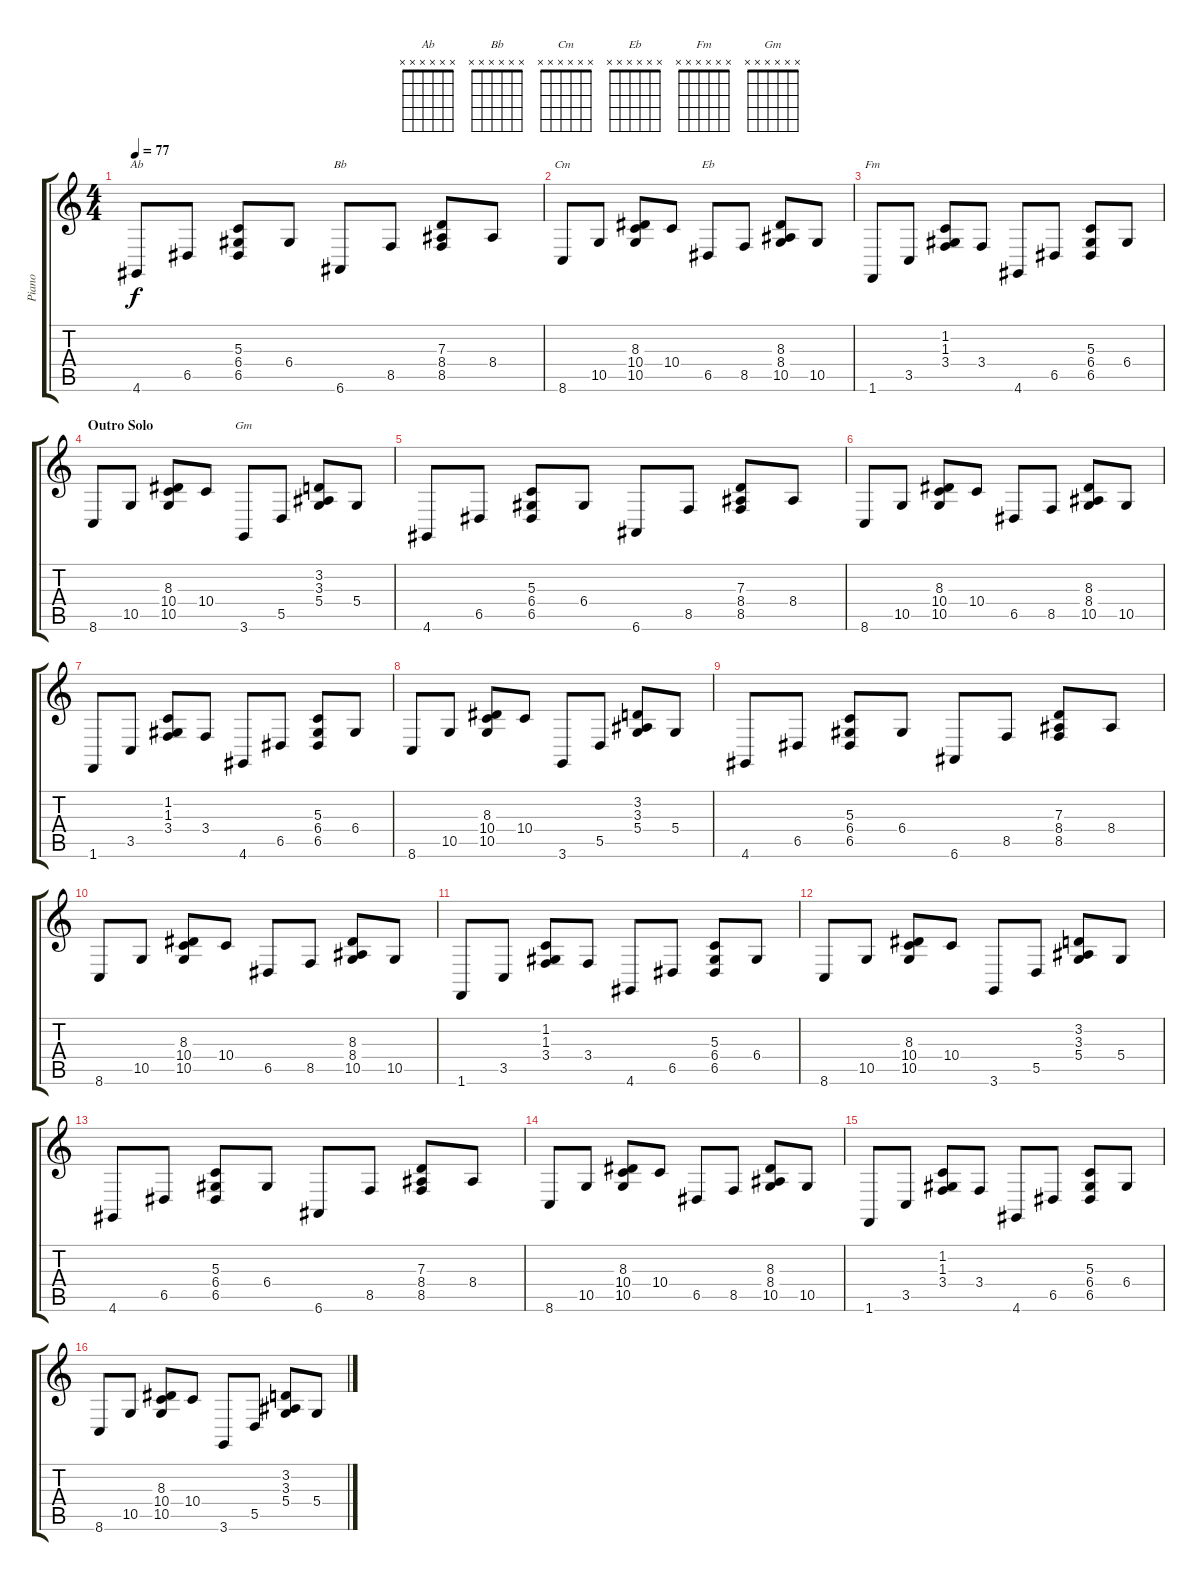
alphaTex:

\track ("Piano" "Piano") {instrument acousticgrandpiano}
\staff {score tabs}
\tuning (E4 B3 G3 D3 A2 E2) {hide}
\chord ("Ab" x x x x x x)
\chord ("Bb" x x x x x x)
\chord ("Cm" x x x x x x)
\chord ("Eb" x x x x x x)
\chord ("Fm" x x x x x x)
\chord ("Gm" x x x x x x)
\ts (4 4)
\tempo 77
\clef g2
\ks c
4.6.8{ch "Ab" dy f} 6.5.8 (5.3 6.4 6.5).8 6.4.8 6.6.8{ch "Bb"} 8.5.8 (7.3 8.4 8.5).8 8.4.8 |
8.6.8{ch "Cm"} 10.5.8 (8.3 10.4 10.5).8 10.4.8 6.5.8{ch "Eb"} 8.5.8 (8.3 8.4 10.5).8 10.5.8 |
1.6.8{ch "Fm"} 3.5.8 (1.2 1.3 3.4).8 3.4.8 4.6.8 6.5.8 (5.3 6.4 6.5).8 6.4.8 |
\section ("" "Outro Solo")
8.6.8 10.5.8 (8.3 10.4 10.5).8 10.4.8 3.6.8{ch "Gm"} 5.5.8 (3.2 3.3 5.4).8 5.4.8 |
4.6.8 6.5.8 (5.3 6.4 6.5).8 6.4.8 6.6.8 8.5.8 (7.3 8.4 8.5).8 8.4.8 |
8.6.8 10.5.8 (8.3 10.4 10.5).8 10.4.8 6.5.8 8.5.8 (8.3 8.4 10.5).8 10.5.8 |
1.6.8 3.5.8 (1.2 1.3 3.4).8 3.4.8 4.6.8 6.5.8 (5.3 6.4 6.5).8 6.4.8 |
8.6.8 10.5.8 (8.3 10.4 10.5).8 10.4.8 3.6.8 5.5.8 (3.2 3.3 5.4).8 5.4.8 |
4.6.8 6.5.8 (5.3 6.4 6.5).8 6.4.8 6.6.8 8.5.8 (7.3 8.4 8.5).8 8.4.8 |
8.6.8 10.5.8 (8.3 10.4 10.5).8 10.4.8 6.5.8 8.5.8 (8.3 8.4 10.5).8 10.5.8 |
1.6.8 3.5.8 (1.2 1.3 3.4).8 3.4.8 4.6.8 6.5.8 (5.3 6.4 6.5).8 6.4.8 |
8.6.8 10.5.8 (8.3 10.4 10.5).8 10.4.8 3.6.8 5.5.8 (3.2 3.3 5.4).8 5.4.8 |
4.6.8 6.5.8 (5.3 6.4 6.5).8 6.4.8 6.6.8 8.5.8 (7.3 8.4 8.5).8 8.4.8 |
8.6.8 10.5.8 (8.3 10.4 10.5).8 10.4.8 6.5.8 8.5.8 (8.3 8.4 10.5).8 10.5.8 |
1.6.8 3.5.8 (1.2 1.3 3.4).8 3.4.8 4.6.8 6.5.8 (5.3 6.4 6.5).8 6.4.8 |
8.6.8 10.5.8 (8.3 10.4 10.5).8 10.4.8 3.6.8 5.5.8 (3.2 3.3 5.4).8 5.4.8
